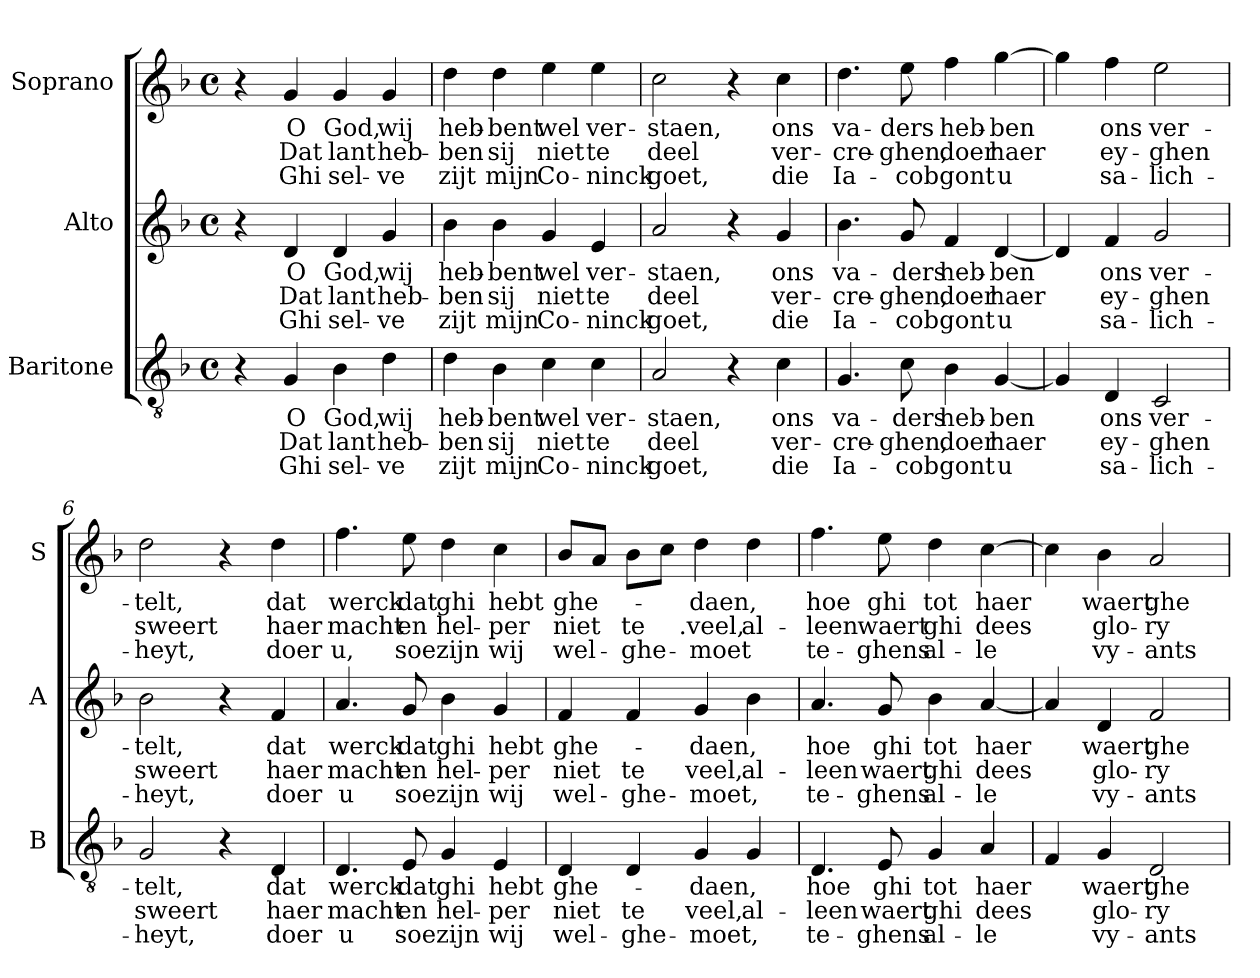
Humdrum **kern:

**kern	**text	**text	**text	**kern	**text	**text	**text	**kern	**text	**text	**text
*part3	*part3	*part3	*part3	*part2	*part2	*part2	*part2	*part1	*part1	*part1	*part1
*staff3	*staff3	*staff3	*staff3	*staff2	*staff2	*staff2	*staff2	*staff1	*staff1	*staff1	*staff1
*I"Baritone	*	*	*	*I"Alto	*	*	*	*I"Soprano	*	*	*
*I'B	*	*	*	*I'A	*	*	*	*I'S	*	*	*
*clefGv2	*	*	*	*clefG2	*	*	*	*clefG2	*	*	*
*k[b-]	*	*	*	*k[b-]	*	*	*	*k[b-]	*	*	*
*F:	*	*	*	*F:	*	*	*	*F:	*	*	*
*M4/4	*	*	*	*M4/4	*	*	*	*M4/4	*	*	*
*met(c)	*	*	*	*met(c)	*	*	*	*met(c)	*	*	*
=1	=1	=1	=1	=1	=1	=1	=1	=1	=1	=1	=1
4r	.	.	.	4r	.	.	.	4r	.	.	.
!	!LO:LY:b	!LO:LY:b	!LO:LY:b	!	!LO:LY:b	!LO:LY:b	!LO:LY:b	!	!LO:LY:b	!LO:LY:b	!LO:LY:b
4G/	O	Dat	Ghi	4d/	O	Dat	Ghi	4g/	O	Dat	Ghi
!	!LO:LY:b	!LO:LY:b	!LO:LY:b	!	!LO:LY:b	!LO:LY:b	!LO:LY:b	!	!LO:LY:b	!LO:LY:b	!LO:LY:b
4B-\	God,	lant	sel-	4d/	God,	lant	sel-	4g/	God,	lant	sel-
!	!LO:LY:b	!LO:LY:b	!LO:LY:b	!	!LO:LY:b	!LO:LY:b	!LO:LY:b	!	!LO:LY:b	!LO:LY:b	!LO:LY:b
4d\	wij	heb-	-ve	4g/	wij	heb-	-ve	4g/	wij	heb-	-ve
=2	=2	=2	=2	=2	=2	=2	=2	=2	=2	=2	=2
!	!LO:LY:b	!LO:LY:b	!LO:LY:b	!	!LO:LY:b	!LO:LY:b	!LO:LY:b	!	!LO:LY:b	!LO:LY:b	!LO:LY:b
4d\	heb-	-ben	zijt	4b-\	heb-	-ben	zijt	4dd\	heb-	-ben	zijt
!	!LO:LY:b	!LO:LY:b	!LO:LY:b	!	!LO:LY:b	!LO:LY:b	!LO:LY:b	!	!LO:LY:b	!LO:LY:b	!LO:LY:b
4B-\	-bent	sij	mijn	4b-\	-bent	sij	mijn	4dd\	-bent	sij	mijn
!	!LO:LY:b	!LO:LY:b	!LO:LY:b	!	!LO:LY:b	!LO:LY:b	!LO:LY:b	!	!LO:LY:b	!LO:LY:b	!LO:LY:b
4c\	wel	niet	Co-	4g/	wel	niet	Co-	4ee\	wel	niet	Co-
!	!LO:LY:b	!LO:LY:b	!LO:LY:b	!	!LO:LY:b	!LO:LY:b	!LO:LY:b	!	!LO:LY:b	!LO:LY:b	!LO:LY:b
4c\	ver-	te	-ninck	4e/	ver-	te	-ninck	4ee\	ver-	te	-ninck
=3	=3	=3	=3	=3	=3	=3	=3	=3	=3	=3	=3
!	!LO:LY:b	!LO:LY:b	!LO:LY:b	!	!LO:LY:b	!LO:LY:b	!LO:LY:b	!	!LO:LY:b	!LO:LY:b	!LO:LY:b
2A/	-staen,	deel	goet,	2a/	-staen,	deel	goet,	2cc\	-staen,	deel	goet,
4r	.	.	.	4r	.	.	.	4r	.	.	.
!	!LO:LY:b	!LO:LY:b	!LO:LY:b	!	!LO:LY:b	!LO:LY:b	!LO:LY:b	!	!LO:LY:b	!LO:LY:b	!LO:LY:b
4c\	ons	ver-	die	4g/	ons	ver-	die	4cc\	ons	ver-	die
=4	=4	=4	=4	=4	=4	=4	=4	=4	=4	=4	=4
!	!LO:LY:b	!LO:LY:b	!LO:LY:b	!	!LO:LY:b	!LO:LY:b	!LO:LY:b	!	!LO:LY:b	!LO:LY:b	!LO:LY:b
4.G/	va-	-cre-	Ia-	4.b-\	va-	-cre-	Ia-	4.dd\	va-	-cre-	Ia-
!	!LO:LY:b	!LO:LY:b	!LO:LY:b	!	!LO:LY:b	!LO:LY:b	!LO:LY:b	!	!LO:LY:b	!LO:LY:b	!LO:LY:b
8c\	-ders	-ghen,	-cob	8g/	-ders	-ghen,	-cob	8ee\	-ders	-ghen,	-cob
!	!LO:LY:b	!LO:LY:b	!LO:LY:b	!	!LO:LY:b	!LO:LY:b	!LO:LY:b	!	!LO:LY:b	!LO:LY:b	!LO:LY:b
4B-\	heb-	doer	gont	4f/	heb-	doer	gont	4ff\	heb-	doer	gont
!	!LO:LY:b	!LO:LY:b	!LO:LY:b	!	!LO:LY:b	!LO:LY:b	!LO:LY:b	!	!LO:LY:b	!LO:LY:b	!LO:LY:b
[4G/	-ben	haer	u	[4d/	-ben	haer	u	[4gg\	-ben	haer	u
=5	=5	=5	=5	=5	=5	=5	=5	=5	=5	=5	=5
4G/]	.	.	.	4d/]	.	.	.	4gg\]	.	.	.
!	!LO:LY:b	!LO:LY:b	!LO:LY:b	!	!LO:LY:b	!LO:LY:b	!LO:LY:b	!	!LO:LY:b	!LO:LY:b	!LO:LY:b
4D/	ons	ey-	sa-	4f/	ons	ey-	sa-	4ff\	ons	ey-	sa-
!	!LO:LY:b	!LO:LY:b	!LO:LY:b	!	!LO:LY:b	!LO:LY:b	!LO:LY:b	!	!LO:LY:b	!LO:LY:b	!LO:LY:b
2C/	ver-	-ghen	-lich-	2g/	ver-	-ghen	-lich-	2ee\	ver-	-ghen	-lich-
!!LO:LB:g=z
=6	=6	=6	=6	=6	=6	=6	=6	=6	=6	=6	=6
!	!LO:LY:b	!LO:LY:b	!LO:LY:b	!	!LO:LY:b	!LO:LY:b	!LO:LY:b	!	!LO:LY:b	!LO:LY:b	!LO:LY:b
2G/	-telt,	sweert	-heyt,	2b-\	-telt,	sweert	-heyt,	2dd\	-telt,	sweert	-heyt,
4r	.	.	.	4r	.	.	.	4r	.	.	.
!	!LO:LY:b	!LO:LY:b	!LO:LY:b	!	!LO:LY:b	!LO:LY:b	!LO:LY:b	!	!LO:LY:b	!LO:LY:b	!LO:LY:b
4D/	dat	haer	doer	4f/	dat	haer	doer	4dd\	dat	haer	doer
=7	=7	=7	=7	=7	=7	=7	=7	=7	=7	=7	=7
!	!LO:LY:b	!LO:LY:b	!LO:LY:b	!	!LO:LY:b	!LO:LY:b	!LO:LY:b	!	!LO:LY:b	!LO:LY:b	!LO:LY:b
4.D/	werck	macht	u	4.a/	werck	macht	u	4.ff\	werck	macht	u,
!	!LO:LY:b	!LO:LY:b	!LO:LY:b	!	!LO:LY:b	!LO:LY:b	!LO:LY:b	!	!LO:LY:b	!LO:LY:b	!LO:LY:b
8E/	dat	en	soe	8g/	dat	en	soe	8ee\	dat	en	soe
!	!LO:LY:b	!LO:LY:b	!LO:LY:b	!	!LO:LY:b	!LO:LY:b	!LO:LY:b	!	!LO:LY:b	!LO:LY:b	!LO:LY:b
4G/	ghi	hel-	zijn	4b-\	ghi	hel-	zijn	4dd\	ghi	hel-	zijn
!	!LO:LY:b	!LO:LY:b	!LO:LY:b	!	!LO:LY:b	!LO:LY:b	!LO:LY:b	!	!LO:LY:b	!LO:LY:b	!LO:LY:b
4E/	hebt	-per	wij	4g/	hebt	-per	wij	4cc\	hebt	-per	wij
=8	=8	=8	=8	=8	=8	=8	=8	=8	=8	=8	=8
!	!LO:LY:b	!LO:LY:b	!LO:LY:b	!	!LO:LY:b	!LO:LY:b	!LO:LY:b	!	!LO:LY:b	!LO:LY:b	!LO:LY:b
4D/	ghe-	niet	wel-	4f/	ghe-	niet	wel-	8b-/L	ghe-	niet	wel-
.	.	.	.	.	.	.	.	8a/J	.	.	.
!	!	!LO:LY:b	!LO:LY:b	!	!	!LO:LY:b	!LO:LY:b	!	!	!LO:LY:b	!LO:LY:b
4D/	.	te	-ghe-	4f/	.	te	-ghe-	8b-\L	.	te	-ghe-
.	.	.	.	.	.	.	.	8cc\J	.	.	.
!	!LO:LY:b	!LO:LY:b	!LO:LY:b	!	!LO:LY:b	!LO:LY:b	!LO:LY:b	!	!LO:LY:b	!LO:LY:b	!LO:LY:b
4G/	-daen,	veel,	-moet,	4g/	-daen,	veel,	-moet,	4dd\	-daen,	.veel,	-moet
!	!	!LO:LY:b	!	!	!	!LO:LY:b	!	!	!	!LO:LY:b	!
4G/	.	al-	.	4b-\	.	al-	.	4dd\	.	al-	.
=9	=9	=9	=9	=9	=9	=9	=9	=9	=9	=9	=9
!	!LO:LY:b	!LO:LY:b	!LO:LY:b	!	!LO:LY:b	!LO:LY:b	!LO:LY:b	!	!LO:LY:b	!LO:LY:b	!LO:LY:b
4.D/	hoe	-leen	te-	4.a/	hoe	-leen	te-	4.ff\	hoe	-leen	te-
!	!LO:LY:b	!LO:LY:b	!LO:LY:b	!	!LO:LY:b	!LO:LY:b	!LO:LY:b	!	!LO:LY:b	!LO:LY:b	!LO:LY:b
8E/	ghi	waert	-ghens	8g/	ghi	waert	-ghens	8ee\	ghi	waert	-ghens
!	!LO:LY:b	!LO:LY:b	!LO:LY:b	!	!LO:LY:b	!LO:LY:b	!LO:LY:b	!	!LO:LY:b	!LO:LY:b	!LO:LY:b
4G/	tot	ghi	al-	4b-\	tot	ghi	al-	4dd\	tot	ghi	al-
!	!LO:LY:b	!LO:LY:b	!LO:LY:b	!	!LO:LY:b	!LO:LY:b	!LO:LY:b	!	!LO:LY:b	!LO:LY:b	!LO:LY:b
4A/	haer	dees	-le	[4a/	haer	dees	-le	[4cc\	haer	dees	-le
=10	=10	=10	=10	=10	=10	=10	=10	=10	=10	=10	=10
4F/	.	.	.	4a/]	.	.	.	4cc\]	.	.	.
!	!LO:LY:b	!LO:LY:b	!LO:LY:b	!	!LO:LY:b	!LO:LY:b	!LO:LY:b	!	!LO:LY:b	!LO:LY:b	!LO:LY:b
4G/	waert	glo-	vy-	4d/	waert	glo-	vy-	4b-\	waert	glo-	vy-
!	!LO:LY:b	!LO:LY:b	!LO:LY:b	!	!LO:LY:b	!LO:LY:b	!LO:LY:b	!	!LO:LY:b	!LO:LY:b	!LO:LY:b
2D/	ghe-	-ry	-ants	2f/	ghe-	-ry	-ants	2a/	ghe-	-ry	-ants
=	=	=	=	=	=	=	=	=	=	=	=
*-	*-	*-	*-	*-	*-	*-	*-	*-	*-	*-	*-
